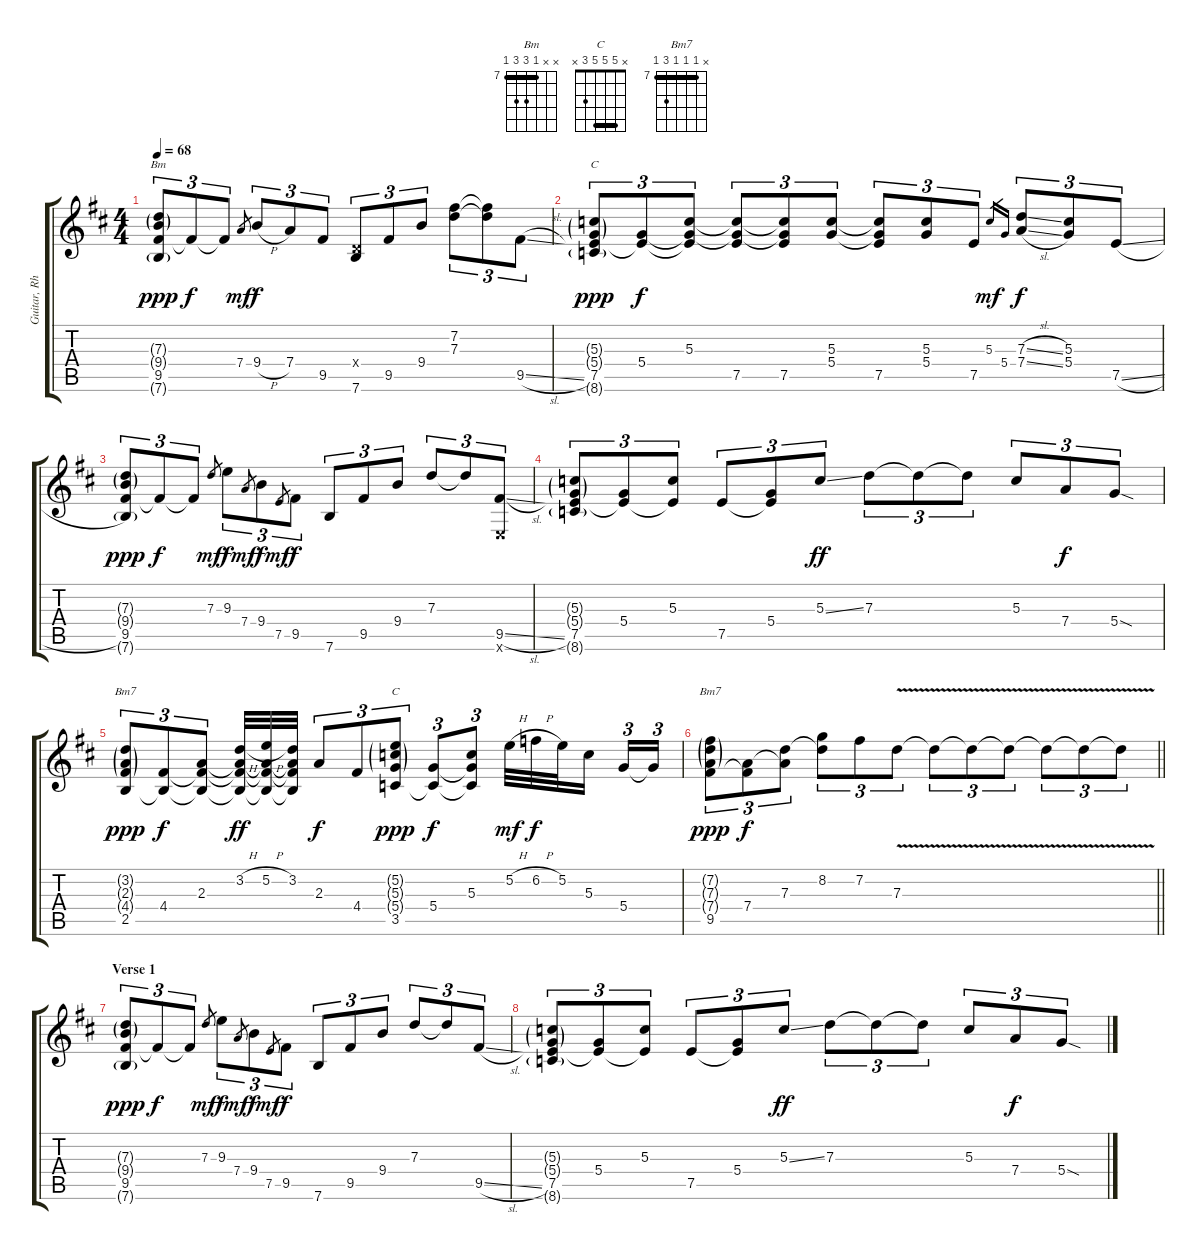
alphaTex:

\track ("Guitar, Rhythm" "Guitar, Rh") {instrument distortionguitar}
\staff {score tabs}
\tuning (E4 B3 G3 D3 A2 E2) {hide}
\chord ("Bm" x x 7 9 9 7) {firstfret 7 barre 7}
\chord ("C" x x 5 5 7 8) {firstfret 5 barre 5}
\chord ("Bm7" x 3 2 4 2 x) {barre 2}
\chord ("C" x 5 5 5 3 x) {barre 5}
\chord ("Bm7" x 7 7 7 9 7) {firstfret 7 barre 7}
\ts (4 4)
\tempo 68
\clef g2
\ks d
(7.3{g} 9.4{g} 9.5 7.6{g}).8{tu (3 2) ch "Bm" dy ppp} 9.5{t}.8{tu (3 2) dy f} 9.5{t}.8{tu (3 2)} 7.4.8{gr dy mf} 9.4{h}.8{tu (3 2) dy f} 7.4.8{tu (3 2)} 9.5.8{tu (3 2)} (0.4{x} 7.6).8{tu (3 2)} 9.5.8{tu (3 2)} 9.4.8{tu (3 2)} (7.2 7.3).8{tu (3 2)} (7.2{t} 7.3{t}).8{tu (3 2)} 9.5{sl}.8{tu (3 2)} |
(5.3{g} 5.4{g} 7.5 8.6{g}).8{tu (3 2) ch "C" dy ppp} (5.4 7.5{t}).8{tu (3 2) dy f} (5.3 5.4{t} 7.5{t}).8{tu (3 2)} (5.3{t} 5.4{t} 7.5).8{tu (3 2)} (5.3{t} 5.4{t} 7.5).8{tu (3 2)} (5.3 5.4).8{tu (3 2)} (5.3{t} 5.4{t} 7.5).8{tu (3 2)} (5.3 5.4).8{tu (3 2)} 7.5.8{tu (3 2)} 5.3.16{gr dy mf} 5.4.16{gr} (7.3{sl} 7.4{sl}).8{tu (3 2) dy f} (5.3 5.4).8{tu (3 2)} 7.5{sl}.8{tu (3 2)} |
(7.3{g} 9.4{g} 9.5 7.6{g}).8{tu (3 2) dy ppp} 9.5{t}.8{tu (3 2) dy f} 9.5{t}.8{tu (3 2)} 7.3.8{gr dy mf} 9.3.8{tu (3 2) dy f} 7.4.8{gr dy mf} 9.4.8{tu (3 2) dy f} 7.5.8{gr dy mf} 9.5.8{tu (3 2) dy f} 7.6.8{tu (3 2)} 9.5.8{tu (3 2)} 9.4.8{tu (3 2)} 7.3.8{tu (3 2)} 7.3{t}.8{tu (3 2)} (9.5{sl} 0.6{x}).8{tu (3 2)} |
(5.3{g} 5.4{g} 7.5 8.6{g}).8{tu (3 2)} (5.4 7.5{t}).8{tu (3 2)} (5.3 7.5{t}).8{tu (3 2)} 7.5.8{tu (3 2)} (5.4 7.5{t}).8{tu (3 2)} 5.3{ss}.8{tu (3 2) dy ff} 7.3.8{tu (3 2)} 7.3{t}.8{tu (3 2)} 7.3{t}.8{tu (3 2)} 5.3.8{tu (3 2)} 7.4.8{tu (3 2) dy f} 5.4{sod}.8{tu (3 2)} |
(3.2{g} 2.3{g} 4.4{g} 2.5).8{tu (3 2) ch "Bm7" dy ppp} (4.4 2.5{t}).8{tu (3 2) dy f} (2.3 4.4{t} 2.5{t}).8{tu (3 2)} (3.2{h} 2.3{t} 4.4{t} 2.5{t}).32{dy ff} (5.2{h} 2.3{t} 4.4{t} 2.5{t}).32 (3.2 2.3{t} 4.4{t} 2.5{t}).32 2.3.8{tu (3 2) dy f} 4.4.8{tu (3 2)} (5.2{g} 5.3{g} 5.4{g} 3.5).8{tu (3 2) ch "C" dy ppp} (5.4 3.5{t}).8{tu (3 2) dy f} (5.3 5.4{t} 3.5{t}).8{tu (3 2)} 5.2{h}.32{dy mf} 6.2{h}.32{dy f} 5.2.32 5.3.16{beam splitsecondary} 5.4.16{tu (3 2)} 5.4{t}.16{tu (3 2)} |
\barLineRight lightlight
(7.2{g} 7.3{g} 7.4{g} 9.5).8{tu (3 2) ch "Bm7" dy ppp} (7.4 9.5{t}).8{tu (3 2) dy f} (7.3 7.4{t}).8{tu (3 2)} (8.2 7.3{t}).8{tu (3 2)} 7.2.8{tu (3 2)} 7.3{v}.8{tu (3 2)} 7.3{v t}.8{tu (3 2)} 7.3{v t}.8{tu (3 2)} 7.3{v t}.8{tu (3 2)} 7.3{v t}.8{tu (3 2)} 7.3{v t}.8{tu (3 2)} 7.3{v t}.8{tu (3 2)} |
\section ("" "Verse 1")
(7.3{g} 9.4{g} 9.5 7.6{g}).8{tu (3 2) dy ppp} 9.5{t}.8{tu (3 2) dy f} 9.5{t}.8{tu (3 2)} 7.3.8{gr dy mf} 9.3.8{tu (3 2) dy f} 7.4.8{gr dy mf} 9.4.8{tu (3 2) dy f} 7.5.8{gr dy mf} 9.5.8{tu (3 2) dy f} 7.6.8{tu (3 2)} 9.5.8{tu (3 2)} 9.4.8{tu (3 2)} 7.3.8{tu (3 2)} 7.3{t}.8{tu (3 2)} 9.5{sl}.8{tu (3 2)} |
(5.3{g} 5.4{g} 7.5 8.6{g}).8{tu (3 2)} (5.4 7.5{t}).8{tu (3 2)} (5.3 7.5{t}).8{tu (3 2)} 7.5.8{tu (3 2)} (5.4 7.5{t}).8{tu (3 2)} 5.3{ss}.8{tu (3 2) dy ff} 7.3.8{tu (3 2)} 7.3{t}.8{tu (3 2)} 7.3{t}.8{tu (3 2)} 5.3.8{tu (3 2)} 7.4.8{tu (3 2) dy f} 5.4{sod}.8{tu (3 2)}
